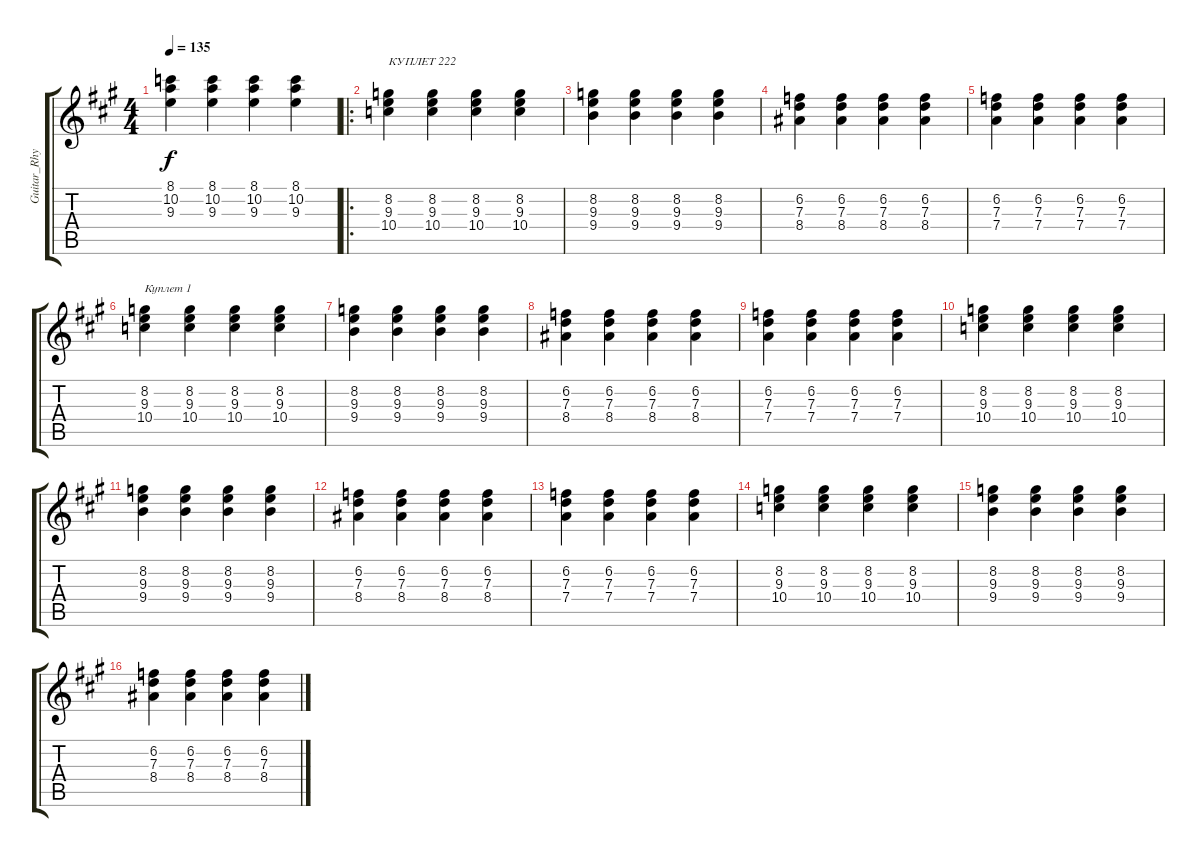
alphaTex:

\track ("Guitar_Rhytm" "Guitar_Rhy") {instrument electricguitarjazz}
\staff {score tabs}
\tuning (E4 B3 G3 D3 A2 D2) {hide}
\ts (4 4)
\tempo 135
\clef g2
\ks a
(8.1 10.2 9.3).4{dy f} (8.1 10.2 9.3).4 (8.1 10.2 9.3).4 (8.1 10.2 9.3).4 |
\ro
(8.2 9.3 10.4).4{txt "КУПЛЕТ 222"} (8.2 9.3 10.4).4 (8.2 9.3 10.4).4 (8.2 9.3 10.4).4 |
(8.2 9.3 9.4).4 (8.2 9.3 9.4).4 (8.2 9.3 9.4).4 (8.2 9.3 9.4).4 |
(6.2 7.3 8.4).4 (6.2 7.3 8.4).4 (6.2 7.3 8.4).4 (6.2 7.3 8.4).4 |
(6.2 7.3 7.4).4 (6.2 7.3 7.4).4 (6.2 7.3 7.4).4 (6.2 7.3 7.4).4 |
(8.2 9.3 10.4).4{txt "Куплет 1"} (8.2 9.3 10.4).4 (8.2 9.3 10.4).4 (8.2 9.3 10.4).4 |
(8.2 9.3 9.4).4 (8.2 9.3 9.4).4 (8.2 9.3 9.4).4 (8.2 9.3 9.4).4 |
(6.2 7.3 8.4).4 (6.2 7.3 8.4).4 (6.2 7.3 8.4).4 (6.2 7.3 8.4).4 |
(6.2 7.3 7.4).4 (6.2 7.3 7.4).4 (6.2 7.3 7.4).4 (6.2 7.3 7.4).4 |
(8.2 9.3 10.4).4 (8.2 9.3 10.4).4 (8.2 9.3 10.4).4 (8.2 9.3 10.4).4 |
(8.2 9.3 9.4).4 (8.2 9.3 9.4).4 (8.2 9.3 9.4).4 (8.2 9.3 9.4).4 |
(6.2 7.3 8.4).4 (6.2 7.3 8.4).4 (6.2 7.3 8.4).4 (6.2 7.3 8.4).4 |
(6.2 7.3 7.4).4 (6.2 7.3 7.4).4 (6.2 7.3 7.4).4 (6.2 7.3 7.4).4 |
(8.2 9.3 10.4).4 (8.2 9.3 10.4).4 (8.2 9.3 10.4).4 (8.2 9.3 10.4).4 |
(8.2 9.3 9.4).4 (8.2 9.3 9.4).4 (8.2 9.3 9.4).4 (8.2 9.3 9.4).4 |
(6.2 7.3 8.4).4 (6.2 7.3 8.4).4 (6.2 7.3 8.4).4 (6.2 7.3 8.4).4
